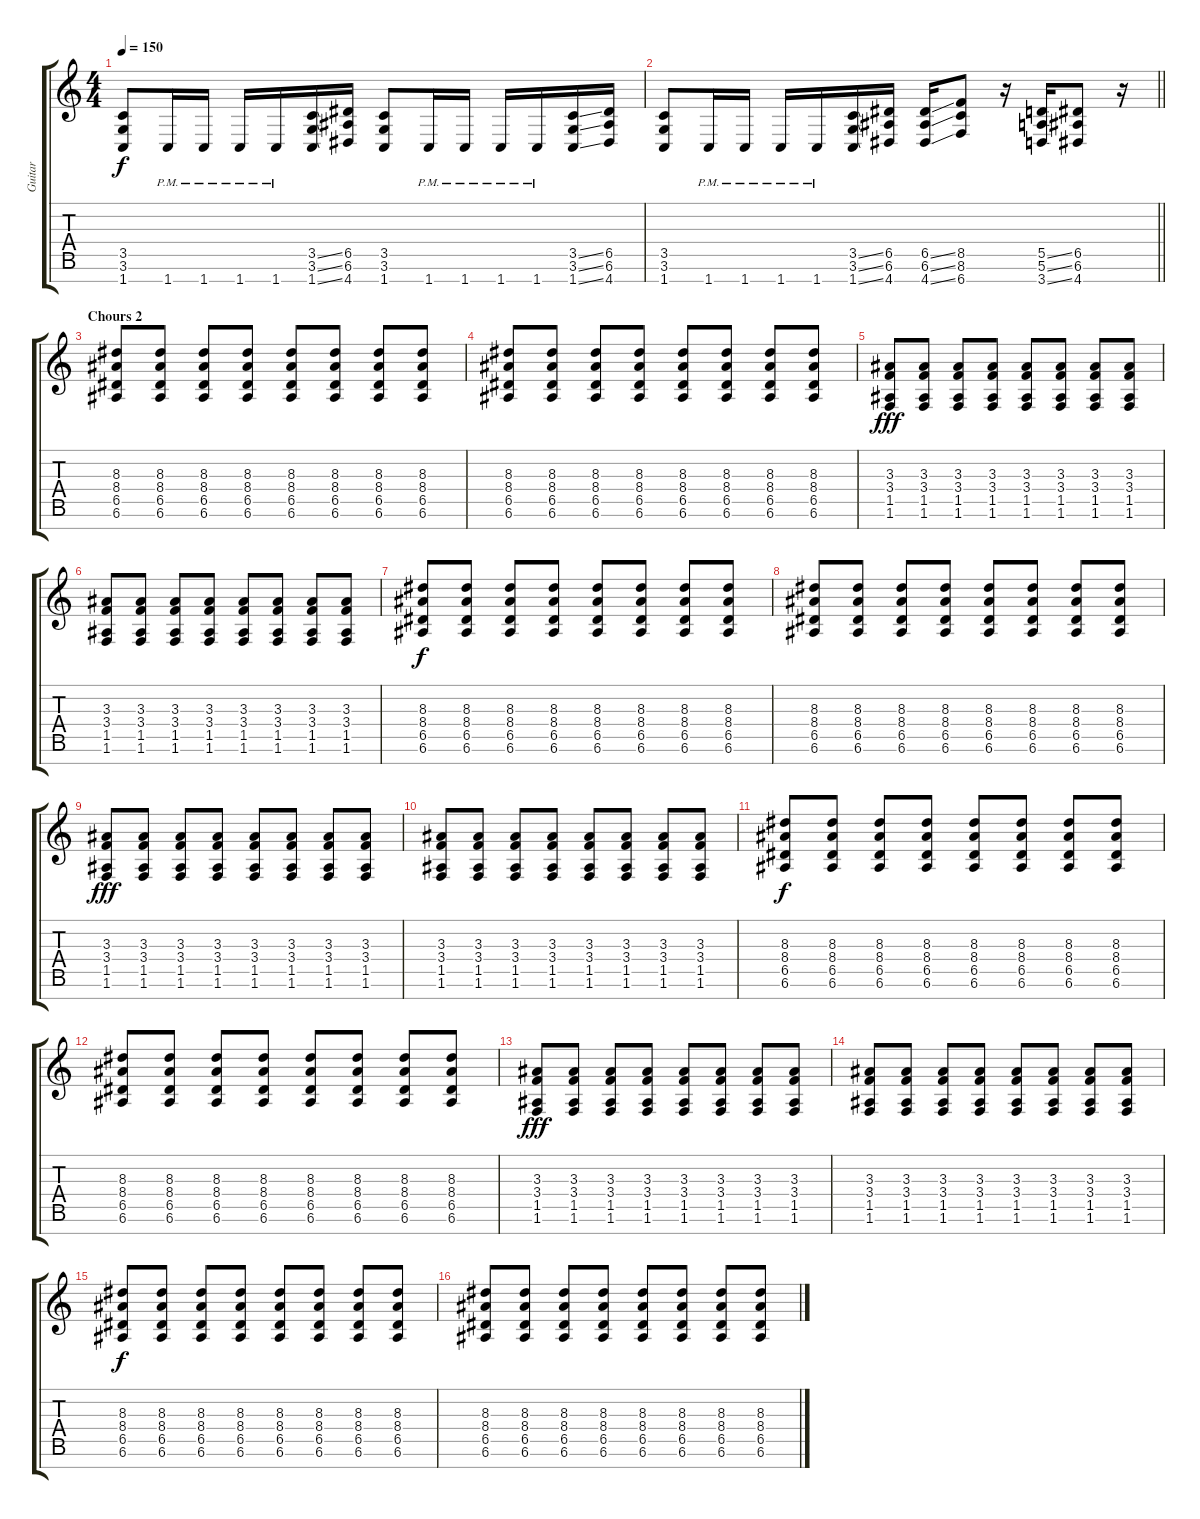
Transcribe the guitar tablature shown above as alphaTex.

\track ("Guitar" "Guitar") {instrument distortionguitar}
\staff {score tabs}
\tuning (E4 B3 G3 D3 A2 E2 B1) {hide}
\ts (4 4)
\tempo 150
\clef g2
\ks c
(3.5 3.6 1.7).8{dy f} 1.7{pm}.16 1.7{pm}.16 1.7{pm}.16 1.7{pm}.16 (3.5{ss} 3.6{ss} 1.7{ss}).16 (6.5 6.6 4.7).16 (3.5 3.6 1.7).8 1.7{pm}.16 1.7{pm}.16 1.7{pm}.16 1.7{pm}.16 (3.5{ss} 3.6{ss} 1.7{ss}).16 (6.5 6.6 4.7).16 |
\barLineRight lightlight
(3.5 3.6 1.7).8 1.7{pm}.16 1.7{pm}.16 1.7{pm}.16 1.7{pm}.16 (3.5{ss} 3.6{ss} 1.7{ss}).16 (6.5 6.6 4.7).16 (6.5{ss} 6.6{ss} 4.7{ss}).16 (8.5 8.6 6.7).8 r.16 (5.5{ss} 5.6{ss} 3.7{ss}).16 (6.5 6.6 4.7).8 r.16 |
\section ("" "Chours 2")
(8.3 8.4 6.5 6.6).8{volume 9} (8.3 8.4 6.5 6.6).8 (8.3 8.4 6.5 6.6).8 (8.3 8.4 6.5 6.6).8 (8.3 8.4 6.5 6.6).8 (8.3 8.4 6.5 6.6).8 (8.3 8.4 6.5 6.6).8 (8.3 8.4 6.5 6.6).8 |
(8.3 8.4 6.5 6.6).8 (8.3 8.4 6.5 6.6).8 (8.3 8.4 6.5 6.6).8 (8.3 8.4 6.5 6.6).8 (8.3 8.4 6.5 6.6).8 (8.3 8.4 6.5 6.6).8 (8.3 8.4 6.5 6.6).8 (8.3 8.4 6.5 6.6).8 |
(3.3 3.4 1.5 1.6).8{dy fff} (3.3 3.4 1.5 1.6).8 (3.3 3.4 1.5 1.6).8 (3.3 3.4 1.5 1.6).8 (3.3 3.4 1.5 1.6).8 (3.3 3.4 1.5 1.6).8 (3.3 3.4 1.5 1.6).8 (3.3 3.4 1.5 1.6).8 |
(3.3 3.4 1.5 1.6).8 (3.3 3.4 1.5 1.6).8 (3.3 3.4 1.5 1.6).8 (3.3 3.4 1.5 1.6).8 (3.3 3.4 1.5 1.6).8 (3.3 3.4 1.5 1.6).8 (3.3 3.4 1.5 1.6).8 (3.3 3.4 1.5 1.6).8 |
(8.3 8.4 6.5 6.6).8{dy f volume 9} (8.3 8.4 6.5 6.6).8 (8.3 8.4 6.5 6.6).8 (8.3 8.4 6.5 6.6).8 (8.3 8.4 6.5 6.6).8 (8.3 8.4 6.5 6.6).8 (8.3 8.4 6.5 6.6).8 (8.3 8.4 6.5 6.6).8 |
(8.3 8.4 6.5 6.6).8 (8.3 8.4 6.5 6.6).8 (8.3 8.4 6.5 6.6).8 (8.3 8.4 6.5 6.6).8 (8.3 8.4 6.5 6.6).8 (8.3 8.4 6.5 6.6).8 (8.3 8.4 6.5 6.6).8 (8.3 8.4 6.5 6.6).8 |
(3.3 3.4 1.5 1.6).8{dy fff} (3.3 3.4 1.5 1.6).8 (3.3 3.4 1.5 1.6).8 (3.3 3.4 1.5 1.6).8 (3.3 3.4 1.5 1.6).8 (3.3 3.4 1.5 1.6).8 (3.3 3.4 1.5 1.6).8 (3.3 3.4 1.5 1.6).8 |
(3.3 3.4 1.5 1.6).8 (3.3 3.4 1.5 1.6).8 (3.3 3.4 1.5 1.6).8 (3.3 3.4 1.5 1.6).8 (3.3 3.4 1.5 1.6).8 (3.3 3.4 1.5 1.6).8 (3.3 3.4 1.5 1.6).8 (3.3 3.4 1.5 1.6).8 |
(8.3 8.4 6.5 6.6).8{dy f volume 9} (8.3 8.4 6.5 6.6).8 (8.3 8.4 6.5 6.6).8 (8.3 8.4 6.5 6.6).8 (8.3 8.4 6.5 6.6).8 (8.3 8.4 6.5 6.6).8 (8.3 8.4 6.5 6.6).8 (8.3 8.4 6.5 6.6).8 |
(8.3 8.4 6.5 6.6).8 (8.3 8.4 6.5 6.6).8 (8.3 8.4 6.5 6.6).8 (8.3 8.4 6.5 6.6).8 (8.3 8.4 6.5 6.6).8 (8.3 8.4 6.5 6.6).8 (8.3 8.4 6.5 6.6).8 (8.3 8.4 6.5 6.6).8 |
(3.3 3.4 1.5 1.6).8{dy fff} (3.3 3.4 1.5 1.6).8 (3.3 3.4 1.5 1.6).8 (3.3 3.4 1.5 1.6).8 (3.3 3.4 1.5 1.6).8 (3.3 3.4 1.5 1.6).8 (3.3 3.4 1.5 1.6).8 (3.3 3.4 1.5 1.6).8 |
(3.3 3.4 1.5 1.6).8 (3.3 3.4 1.5 1.6).8 (3.3 3.4 1.5 1.6).8 (3.3 3.4 1.5 1.6).8 (3.3 3.4 1.5 1.6).8 (3.3 3.4 1.5 1.6).8 (3.3 3.4 1.5 1.6).8 (3.3 3.4 1.5 1.6).8 |
(8.3 8.4 6.5 6.6).8{dy f volume 9} (8.3 8.4 6.5 6.6).8 (8.3 8.4 6.5 6.6).8 (8.3 8.4 6.5 6.6).8 (8.3 8.4 6.5 6.6).8 (8.3 8.4 6.5 6.6).8 (8.3 8.4 6.5 6.6).8 (8.3 8.4 6.5 6.6).8 |
(8.3 8.4 6.5 6.6).8 (8.3 8.4 6.5 6.6).8 (8.3 8.4 6.5 6.6).8 (8.3 8.4 6.5 6.6).8 (8.3 8.4 6.5 6.6).8 (8.3 8.4 6.5 6.6).8 (8.3 8.4 6.5 6.6).8 (8.3 8.4 6.5 6.6).8
